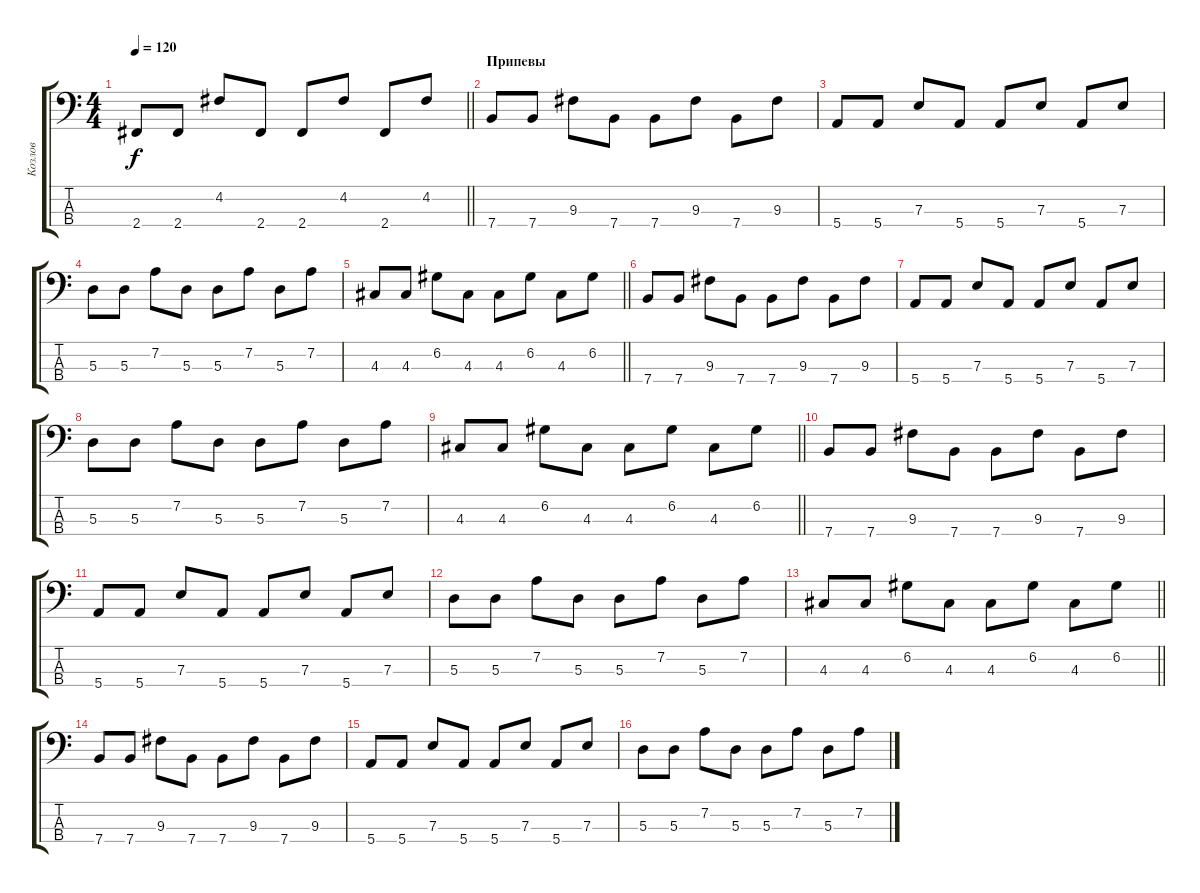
\track ("Козлов" "Козлов") {instrument synthbass1}
\staff {score tabs}
\tuning (G2 D2 A1 E1) {hide}
\ts (4 4)
\tempo 120
\clef f4
\barLineRight lightlight
\ks c
2.4.8{dy f} 2.4.8 4.2.8 2.4.8 2.4.8 4.2.8 2.4.8 4.2.8 |
\section ("" "Припевы")
7.4.8 7.4.8 9.3.8 7.4.8 7.4.8 9.3.8 7.4.8 9.3.8 |
5.4.8 5.4.8 7.3.8 5.4.8 5.4.8 7.3.8 5.4.8 7.3.8 |
5.3.8 5.3.8 7.2.8 5.3.8 5.3.8 7.2.8 5.3.8 7.2.8 |
\barLineRight lightlight
4.3.8 4.3.8 6.2.8 4.3.8 4.3.8 6.2.8 4.3.8 6.2.8 |
7.4.8 7.4.8 9.3.8 7.4.8 7.4.8 9.3.8 7.4.8 9.3.8 |
5.4.8 5.4.8 7.3.8 5.4.8 5.4.8 7.3.8 5.4.8 7.3.8 |
5.3.8 5.3.8 7.2.8 5.3.8 5.3.8 7.2.8 5.3.8 7.2.8 |
\barLineRight lightlight
4.3.8 4.3.8 6.2.8 4.3.8 4.3.8 6.2.8 4.3.8 6.2.8 |
7.4.8 7.4.8 9.3.8 7.4.8 7.4.8 9.3.8 7.4.8 9.3.8 |
5.4.8 5.4.8 7.3.8 5.4.8 5.4.8 7.3.8 5.4.8 7.3.8 |
5.3.8 5.3.8 7.2.8 5.3.8 5.3.8 7.2.8 5.3.8 7.2.8 |
\barLineRight lightlight
4.3.8 4.3.8 6.2.8 4.3.8 4.3.8 6.2.8 4.3.8 6.2.8 |
7.4.8 7.4.8 9.3.8 7.4.8 7.4.8 9.3.8 7.4.8 9.3.8 |
5.4.8 5.4.8 7.3.8 5.4.8 5.4.8 7.3.8 5.4.8 7.3.8 |
5.3.8 5.3.8 7.2.8 5.3.8 5.3.8 7.2.8 5.3.8 7.2.8
